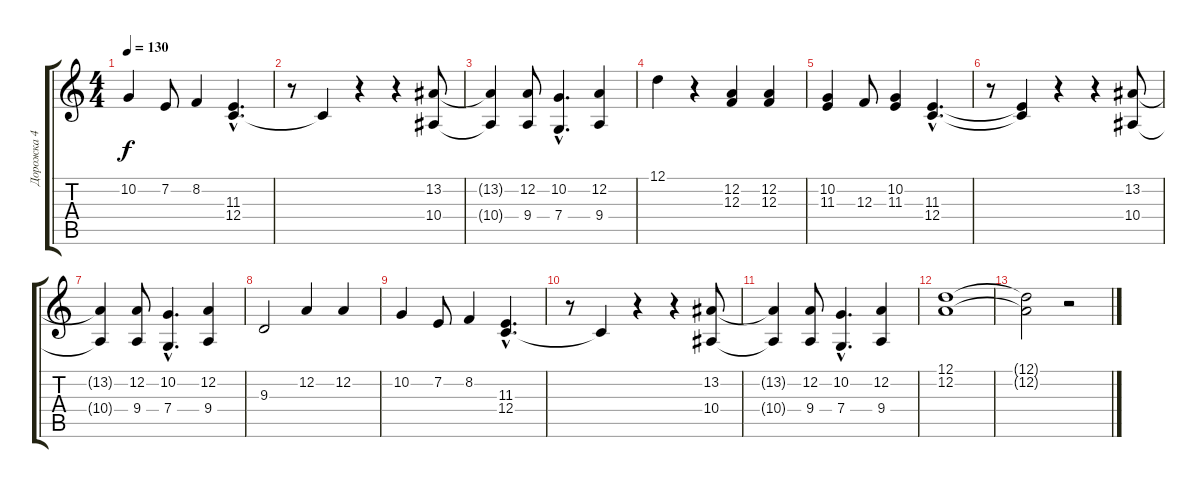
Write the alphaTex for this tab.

\track ("Дорожка 4" "Дорожка 4") {instrument stringensemble1}
\staff {score tabs}
\tuning (D4 A3 F3 C3 G2 D2) {hide}
\ts (4 4)
\tempo 130
\clef g2
\ks c
10.2.4{dy f} 7.2.8 8.2.4 (11.3{hac} 12.4{hac}).4{d} |
r.8 12.4{t}.4 r.4 r.4 (13.2 10.4).8 |
(13.2{t} 10.4{t}).4 (12.2 9.4).8 (10.2{hac} 7.4{hac}).4{d} (12.2 9.4).4 |
12.1.4 r.4 (12.2 12.3).4 (12.2 12.3).4 |
(10.2 11.3).4 12.3.8 (10.2 11.3).4 (11.3{hac} 12.4{hac}).4{d} |
r.8 (11.3{t} 12.4{t}).4 r.4 r.4 (13.2 10.4).8 |
(13.2{t} 10.4{t}).4 (12.2 9.4).8 (10.2{hac} 7.4{hac}).4{d} (12.2 9.4).4 |
9.3.2 12.2.4 12.2.4 |
10.2.4 7.2.8 8.2.4 (11.3{hac} 12.4{hac}).4{d} |
r.8 12.4{t}.4 r.4 r.4 (13.2 10.4).8 |
(13.2{t} 10.4{t}).4 (12.2 9.4).8 (10.2{hac} 7.4{hac}).4{d} (12.2 9.4).4 |
(12.1 12.2).1 |
(12.1{t} 12.2{t}).2 r.2
